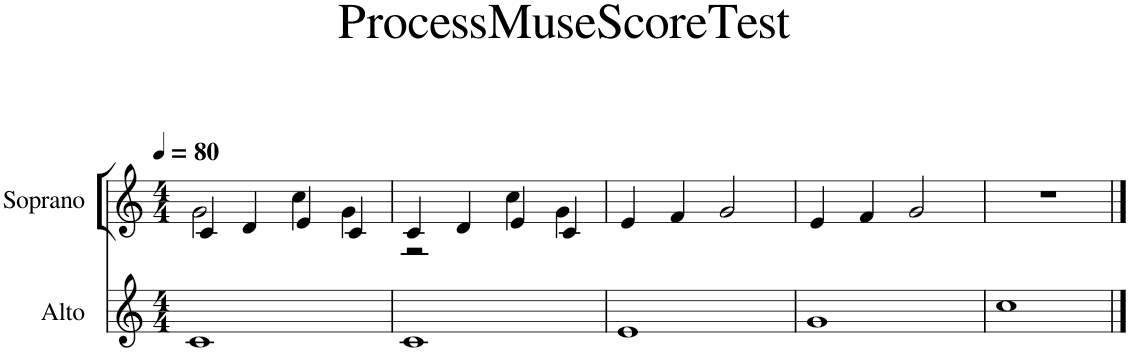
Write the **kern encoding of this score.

**kern	**kern
*part2	*part1
*staff2	*staff1
*I"Alto	*I"Soprano
*I'A.	*I'S.
*clefG2	*clefG2
*	*Trd1c2
*k[]	*k[]
*M4/4	*M4/4
*MM80	*MM80
=1	=1
*	*^
1c	4c/	2g\
.	4d/	.
.	4e/	4cc\
.	4c/	4g\
=2	=2	=2
1c	4c/	2r
.	4d/	.
.	4e/	4cc\
.	4c/	4g\
*	*v	*v
=3	=3
1e	4e/
.	4f/
.	2g/
=4	=4
1g	4e/
.	4f/
.	2g/
=5	=5
1cc	1r
==	==
*-	*-
